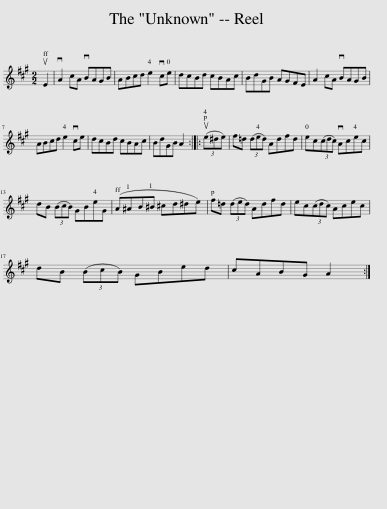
X:1
L:1/8
M:2/2
I:linebreak $
K:A
V:1 treble
V:1
 uE2 | vA2 cA vBAGB | ABcd e2 vce | dcBd cBAc | BdGB AGFE | %5
 A2 cA vBAGB |$ ABcd e2 vce | dcBd cBAc | BdGB A2 :: (3(ue^de) | %10
 f=d (3(ded) Adfd | ec(3(cdc) vAcec |$ dB (3(BcB) GBeG | (A^AB^B ^cd^de) | f=d (3(ded) Adfd | %15
 ec(3(cdc) Acec |$ dB (3(BcB) GBed | cABG A2 :| %18
